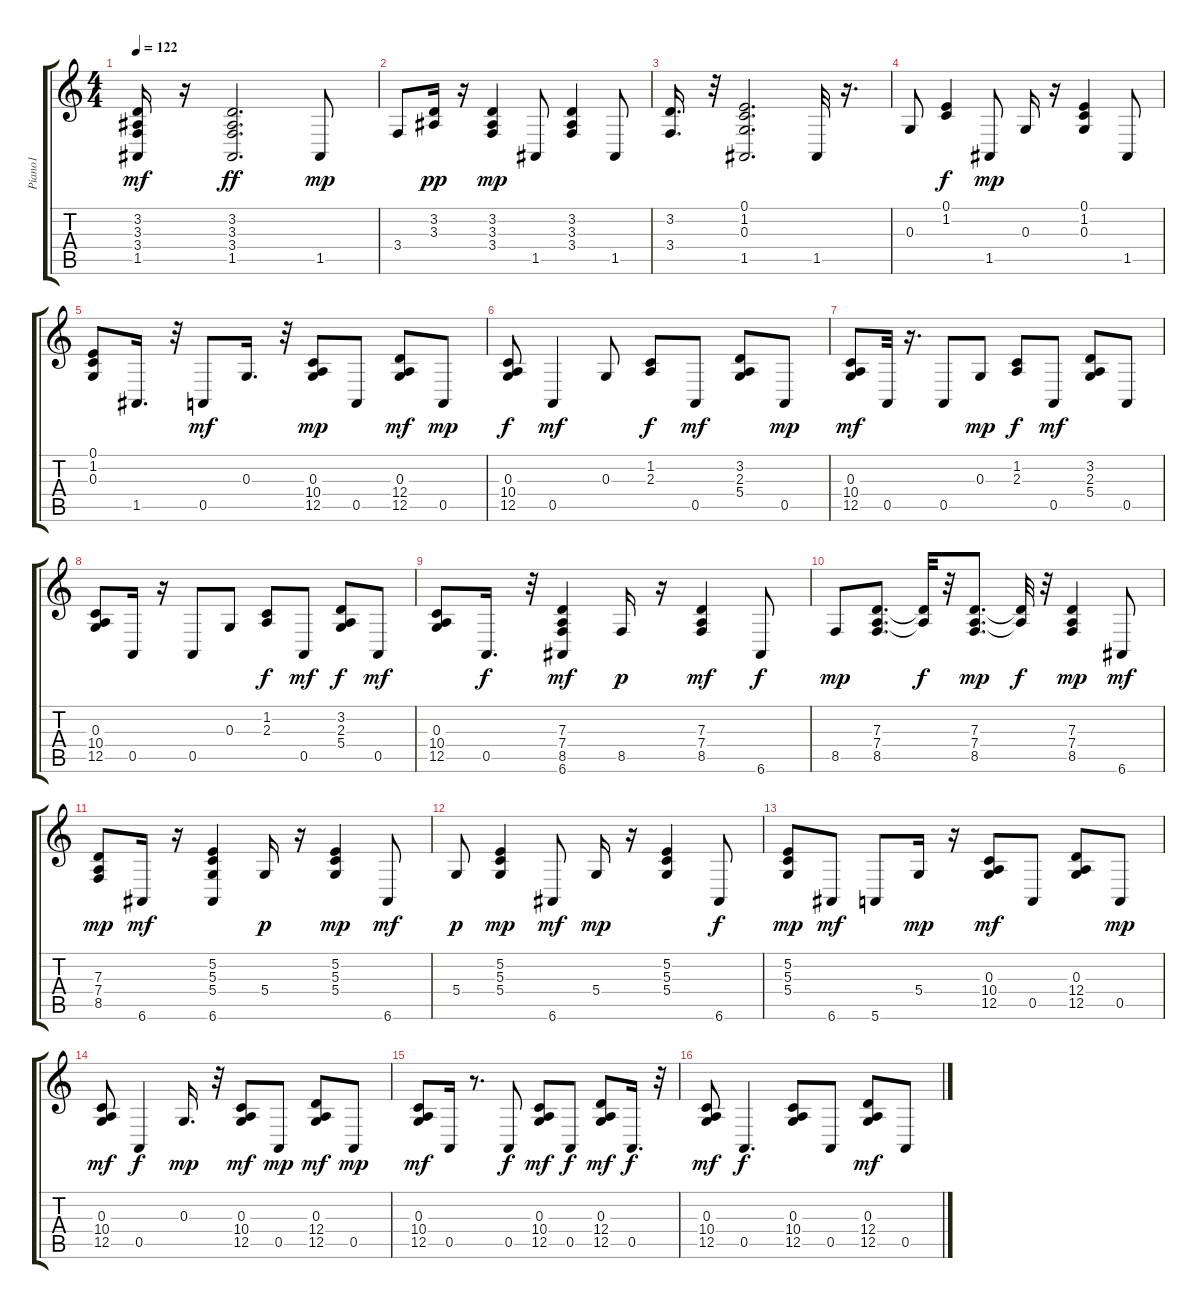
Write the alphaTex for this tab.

\track ("Piano1" "Piano1") {instrument acousticgrandpiano}
\staff {score tabs}
\tuning (E4 B3 G3 D3 A2 E2) {hide}
\ts (4 4)
\tempo 122
\clef g2
\ks c
(3.2 3.3 3.4 1.5).16{dy mf} r.16 (3.2 3.3 3.4 1.5).2{d dy ff} 1.5.8{dy mp} |
3.4.8 (3.2 3.3).16{dy pp} r.16 (3.2 3.3 3.4).4{dy mp} 1.5.8 (3.2 3.3 3.4).4 1.5.8 |
(3.2 3.4).16{d} r.32 (0.1 1.2 0.3 1.5).2{d} 1.5.32 r.16{d} |
0.3.8 (0.1 1.2).4{dy f} 1.5.8{dy mp} 0.3.16 r.16 (0.1 1.2 0.3).4 1.5.8 |
(0.1 1.2 0.3).8 1.5.16{d} r.32 0.5.8{dy mf} 0.3.16{d} r.32 (0.3 10.4 12.5).8{dy mp} 0.5.8 (0.3 12.4 12.5).8{dy mf} 0.5.8{dy mp} |
(0.3 10.4 12.5).8{dy f} 0.5.4{dy mf} 0.3.8 (1.2 2.3).8{dy f} 0.5.8{dy mf} (3.2 2.3 5.4).8 0.5.8{dy mp} |
(0.3 10.4 12.5).8{dy mf} 0.5.32 r.16{d} 0.5.8 0.3.8{dy mp} (1.2 2.3).8{dy f} 0.5.8{dy mf} (3.2 2.3 5.4).8 0.5.8 |
(0.3 10.4 12.5).8 0.5.16 r.16 0.5.8 0.3.8 (1.2 2.3).8{dy f} 0.5.8{dy mf} (3.2 2.3 5.4).8{dy f} 0.5.8{dy mf} |
(0.3 10.4 12.5).8 0.5.16{d dy f} r.32 (7.3 7.4 8.5 6.6).4{dy mf} 8.5.16{dy p} r.16 (7.3 7.4 8.5).4{dy mf} 6.6.8{dy f} |
8.5.8{dy mp} (7.3 7.4 8.5).8{d} (7.3{t} 7.4{t}).32{dy f} r.32 (7.3 7.4 8.5).8{d dy mp} (7.3{t} 7.4{t}).32{dy f} r.32 (7.3 7.4 8.5).4{dy mp} 6.6.8{dy mf} |
(7.3 7.4 8.5).8{dy mp} 6.6.16{dy mf} r.16 (5.2 5.3 5.4 6.6).4 5.4.16{dy p} r.16 (5.2 5.3 5.4).4{dy mp} 6.6.8{dy mf} |
5.4.8{dy p} (5.2 5.3 5.4).4{dy mp} 6.6.8{dy mf} 5.4.16{dy mp} r.16 (5.2 5.3 5.4).4 6.6.8{dy f} |
(5.2 5.3 5.4).8{dy mp} 6.6.8{dy mf} 5.6.8 5.4.16{dy mp} r.16 (0.3 10.4 12.5).8{dy mf} 0.5.8 (0.3 12.4 12.5).8 0.5.8{dy mp} |
(0.3 10.4 12.5).8{dy mf} 0.5.4{dy f} 0.3.16{d dy mp} r.32 (0.3 10.4 12.5).8{dy mf} 0.5.8{dy mp} (0.3 12.4 12.5).8{dy mf} 0.5.8{dy mp} |
(0.3 10.4 12.5).8{dy mf} 0.5.16 r.8{d} 0.5.8{dy f} (0.3 10.4 12.5).8{dy mf} 0.5.8{dy f} (0.3 12.4 12.5).8{dy mf} 0.5.16{d dy f} r.32 |
(0.3 10.4 12.5).8{dy mf} 0.5.4{d dy f} (0.3 10.4 12.5).8 0.5.8 (0.3 12.4 12.5).8{dy mf} 0.5.8
